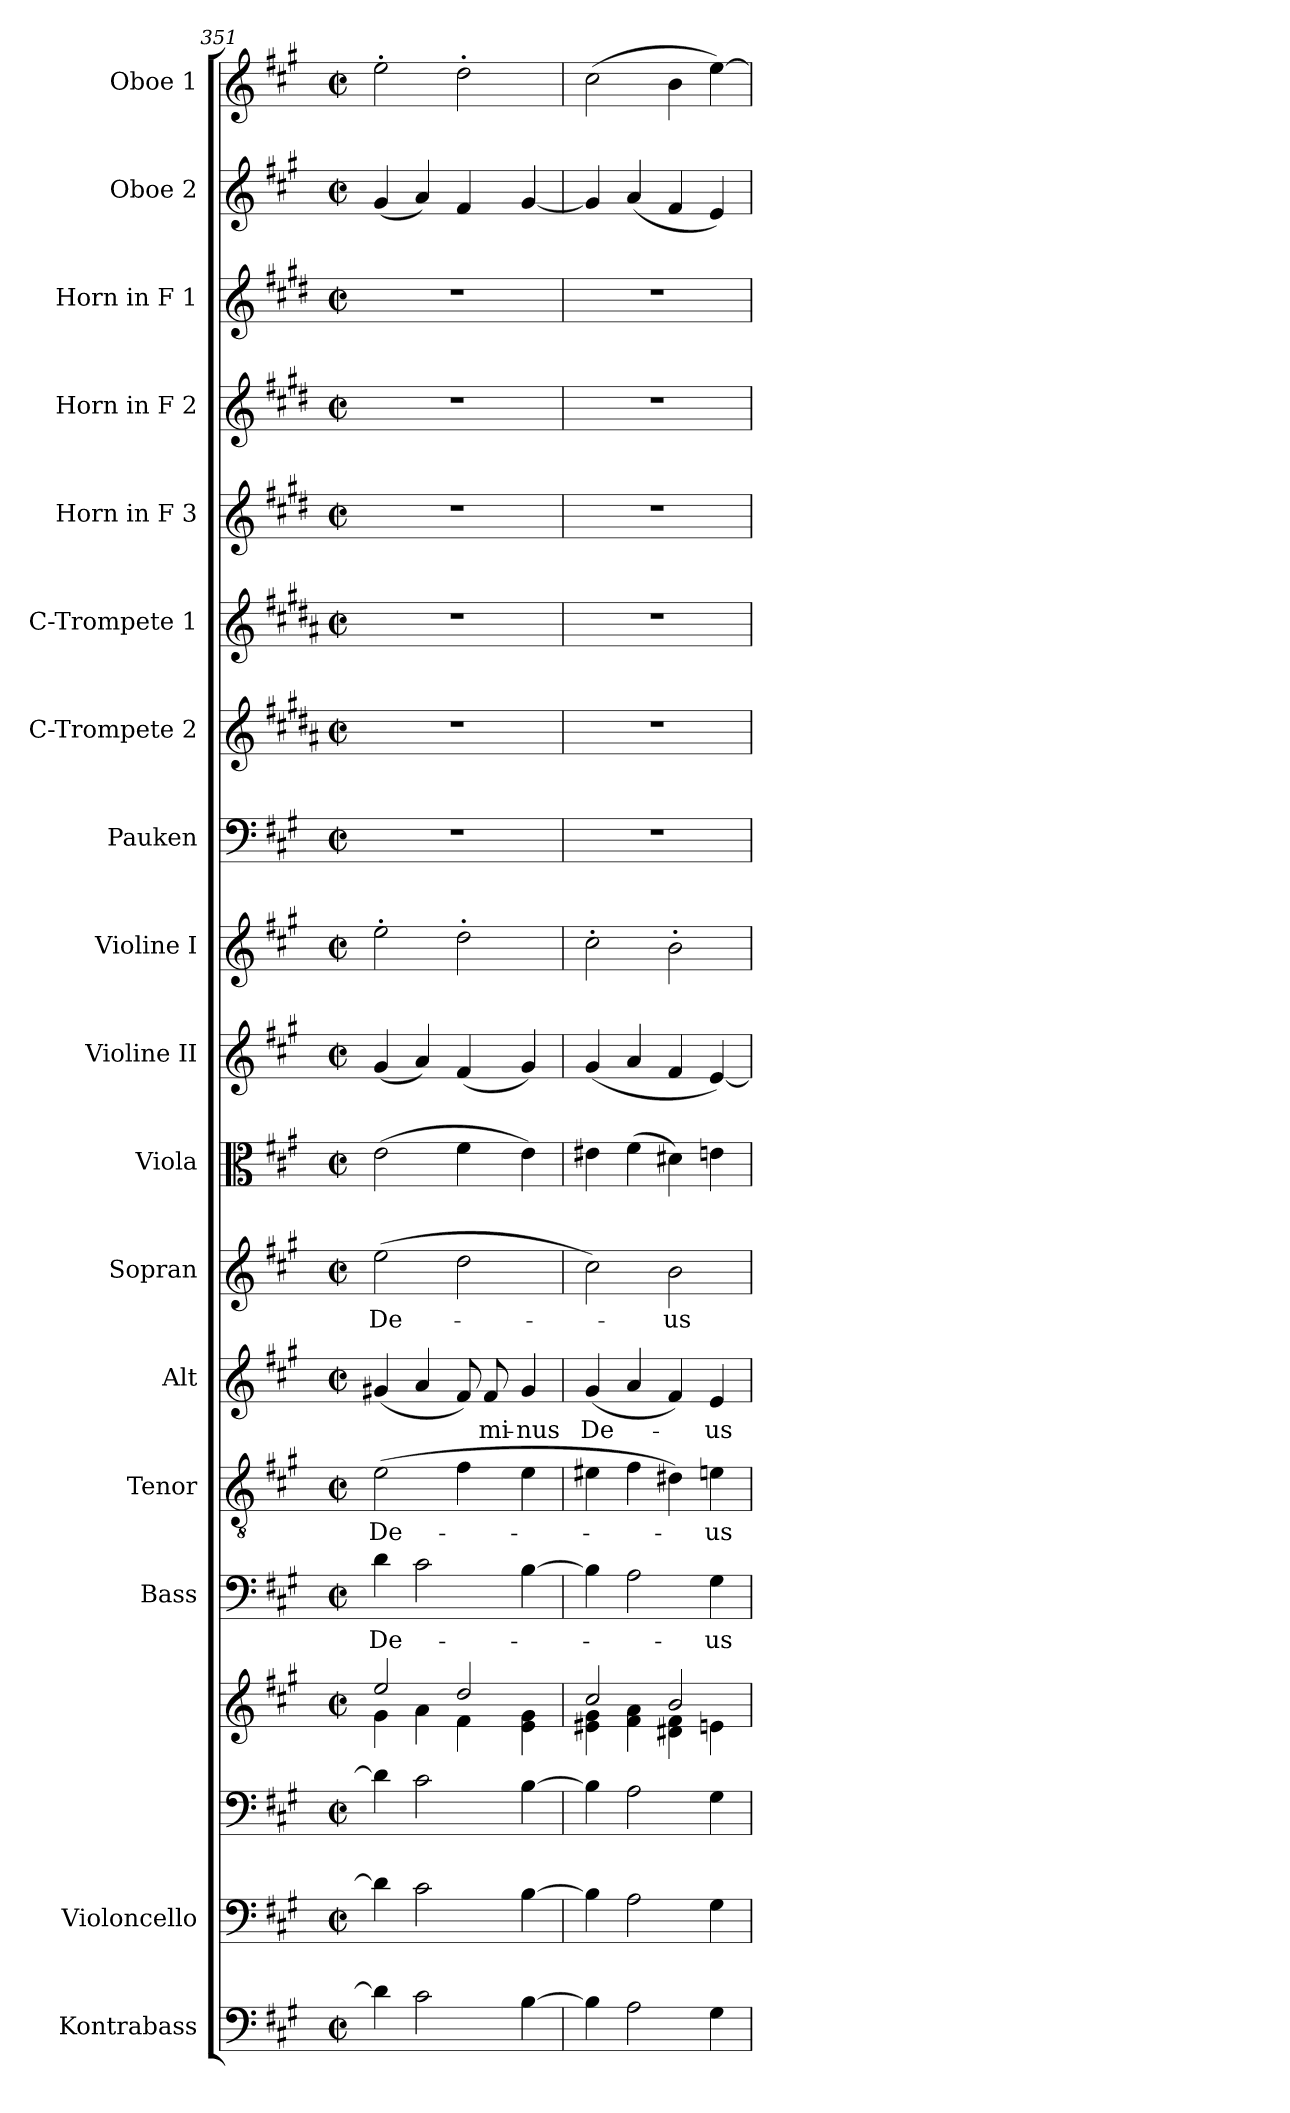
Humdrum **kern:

**kern	**kern	**kern	**kern	**kern	**text	**kern	**text	**kern	**text	**kern	**text	**kern	**kern	**kern	**kern	**kern	**kern	**kern	**kern	**kern	**kern	**kern
*part18	*part17	*part16	*part16	*part15	*part15	*part14	*part14	*part13	*part13	*part12	*part12	*part11	*part10	*part9	*part8	*part7	*part6	*part5	*part4	*part3	*part2	*part1
*staff19	*staff18	*staff17	*staff16	*staff15	*staff15	*staff14	*staff14	*staff13	*staff13	*staff12	*staff12	*staff11	*staff10	*staff9	*staff8	*staff7	*staff6	*staff5	*staff4	*staff3	*staff2	*staff1
*I"Kontrabass	*I"Violoncello	*	*	*I"Bass	*	*I"Tenor	*	*I"Alt	*	*I"Sopran	*	*I"Viola	*I"Violine II	*I"Violine I	*I"Pauken	*I"C-Trompete 2	*I"C-Trompete 1	*I"Horn in F 3	*I"Horn in F 2	*I"Horn in F 1	*I"Oboe 2	*I"Oboe 1
*I'Kb.	*I'Vc.	*	*	*I'B.	*	*I'T.	*	*I'A.	*	*I'S.	*	*I'Vla.	*I'Vl. II	*I'Vl. I	*I'Pk.	*I'C Trp. 2	*I'C Trp. 1	*	*	*	*I'Ob. 2	*I'Ob. 1
*clefF4	*clefF4	*clefF4	*clefG2	*clefF4	*	*clefGv2	*	*clefG2	*	*clefG2	*	*clefC3	*clefG2	*clefG2	*clefF4	*clefG2	*clefG2	*clefG2	*clefG2	*clefG2	*clefG2	*clefG2
*ITrd7c12	*	*	*	*	*	*	*	*	*	*	*	*	*	*	*	*ITrd1c2	*ITrd1c2	*ITrd4c7	*ITrd4c7	*ITrd4c7	*	*
*k[f#c#g#]	*k[f#c#g#]	*k[f#c#g#]	*k[f#c#g#]	*k[f#c#g#]	*	*k[f#c#g#]	*	*k[f#c#g#]	*	*k[f#c#g#]	*	*k[f#c#g#]	*k[f#c#g#]	*k[f#c#g#]	*k[f#c#g#]	*k[f#c#g#]	*k[f#c#g#]	*k[f#c#g#]	*k[f#c#g#]	*k[f#c#g#]	*k[f#c#g#]	*k[f#c#g#]
*A:	*A:	*A:	*A:	*A:	*	*A:	*	*A:	*	*A:	*	*A:	*A:	*A:	*A:	*A:	*A:	*A:	*A:	*A:	*A:	*A:
*M2/2	*M2/2	*M2/2	*M2/2	*M2/2	*	*M2/2	*	*M2/2	*	*M2/2	*	*M2/2	*M2/2	*M2/2	*M2/2	*M2/2	*M2/2	*M2/2	*M2/2	*M2/2	*M2/2	*M2/2
*met(c|)	*met(c|)	*met(c|)	*met(c|)	*met(c|)	*	*met(c|)	*	*met(c|)	*	*met(c|)	*	*met(c|)	*met(c|)	*met(c|)	*met(c|)	*met(c|)	*met(c|)	*met(c|)	*met(c|)	*met(c|)	*met(c|)	*met(c|)
=351	=351	=351	=351	=351	=351	=351	=351	=351	=351	=351	=351	=351	=351	=351	=351	=351	=351	=351	=351	=351	=351	=351
*	*	*	*^	*	*	*	*	*	*	*	*	*	*	*	*	*	*	*	*	*	*	*
!	!	!	!	!	!	!LO:LY:b	!	!LO:LY:b	!	!	!	!LO:LY:b	!	!	!	!	!	!	!	!	!	!	!
4D\]	4d\]	4d\]	2ee/	4g#\	4d\	De-	(>2e\	De-	(<4g#X/	.	(>2ee\	De-	(>2e\	(<4g#/	2ee'>\	1r	1r	1r	1r	1r	1r	(<4g#/	2ee'>\
2C#\	2c#\	2c#\	.	4a\	2c#\	.	.	.	4a/	.	.	.	.	4a/)	.	.	.	.	.	.	.	4a/)	.
.	.	.	2dd/	4f#\	.	.	4f#\	.	8f#/)	.	2dd\	.	4f#\	(<4f#/	2dd'>\	.	.	.	.	.	.	4f#/	2dd'>\
!	!	!	!	!	!	!	!	!	!	!LO:LY:b	!	!	!	!	!	!	!	!	!	!	!	!	!
.	.	.	.	.	.	.	.	.	8f#/	-mi-	.	.	.	.	.	.	.	.	.	.	.	.	.
!	!	!	!	!	!	!	!	!	!	!LO:LY:b	!	!	!	!	!	!	!	!	!	!	!	!	!
[4BB\	[4B\	[4B\	.	4e\ 4g#\	[4B\	.	4e\	.	4g#/	-nus	.	.	4e\)	4g#/)	.	.	.	.	.	.	.	[4g#/	.
=352	=352	=352	=352	=352	=352	=352	=352	=352	=352	=352	=352	=352	=352	=352	=352	=352	=352	=352	=352	=352	=352	=352	=352
!	!	!	!	!	!	!	!	!	!	!LO:LY:b	!	!	!	!	!	!	!	!	!	!	!	!	!
4BB\]	4B\]	4B\]	2cc#/	4e#X\ 4g#\	4B\]	.	4e#X\	.	(<4g#/	De-	2cc#\)	.	4e#X\	(<4g#/	2cc#'>\	1r	1r	1r	1r	1r	1r	4g#/]	(>2cc#\
2AA\	2A\	2A\	.	4f#\ 4a\	2A\	.	4f#\	.	4a/	.	.	.	(>4f#\	4a/	.	.	.	.	.	.	.	(<4a/	.
!	!	!	!	!	!	!	!	!	!	!	!	!LO:LY:b	!	!	!	!	!	!	!	!	!	!	!
.	.	.	2b/	4d#X\ 4f#\	.	.	4d#X\)	.	4f#/)	.	2b\	-us	4d#X\)	4f#/	2b'>\	.	.	.	.	.	.	4f#/	4b\
!	!	!	!	!	!	!LO:LY:b	!	!LO:LY:b	!	!LO:LY:b	!	!	!	!	!	!	!	!	!	!	!	!	!
4GG#\	4G#\	4G#\	.	4en\	4G#\	-us	4en\	-us	4e/	-us	.	.	4en\	[4e/)	.	.	.	.	.	.	.	4e/)	[4ee\)
*	*	*	*v	*v	*	*	*	*	*	*	*	*	*	*	*	*	*	*	*	*	*	*	*
=	=	=	=	=	=	=	=	=	=	=	=	=	=	=	=	=	=	=	=	=	=	=
*-	*-	*-	*-	*-	*-	*-	*-	*-	*-	*-	*-	*-	*-	*-	*-	*-	*-	*-	*-	*-	*-	*-
